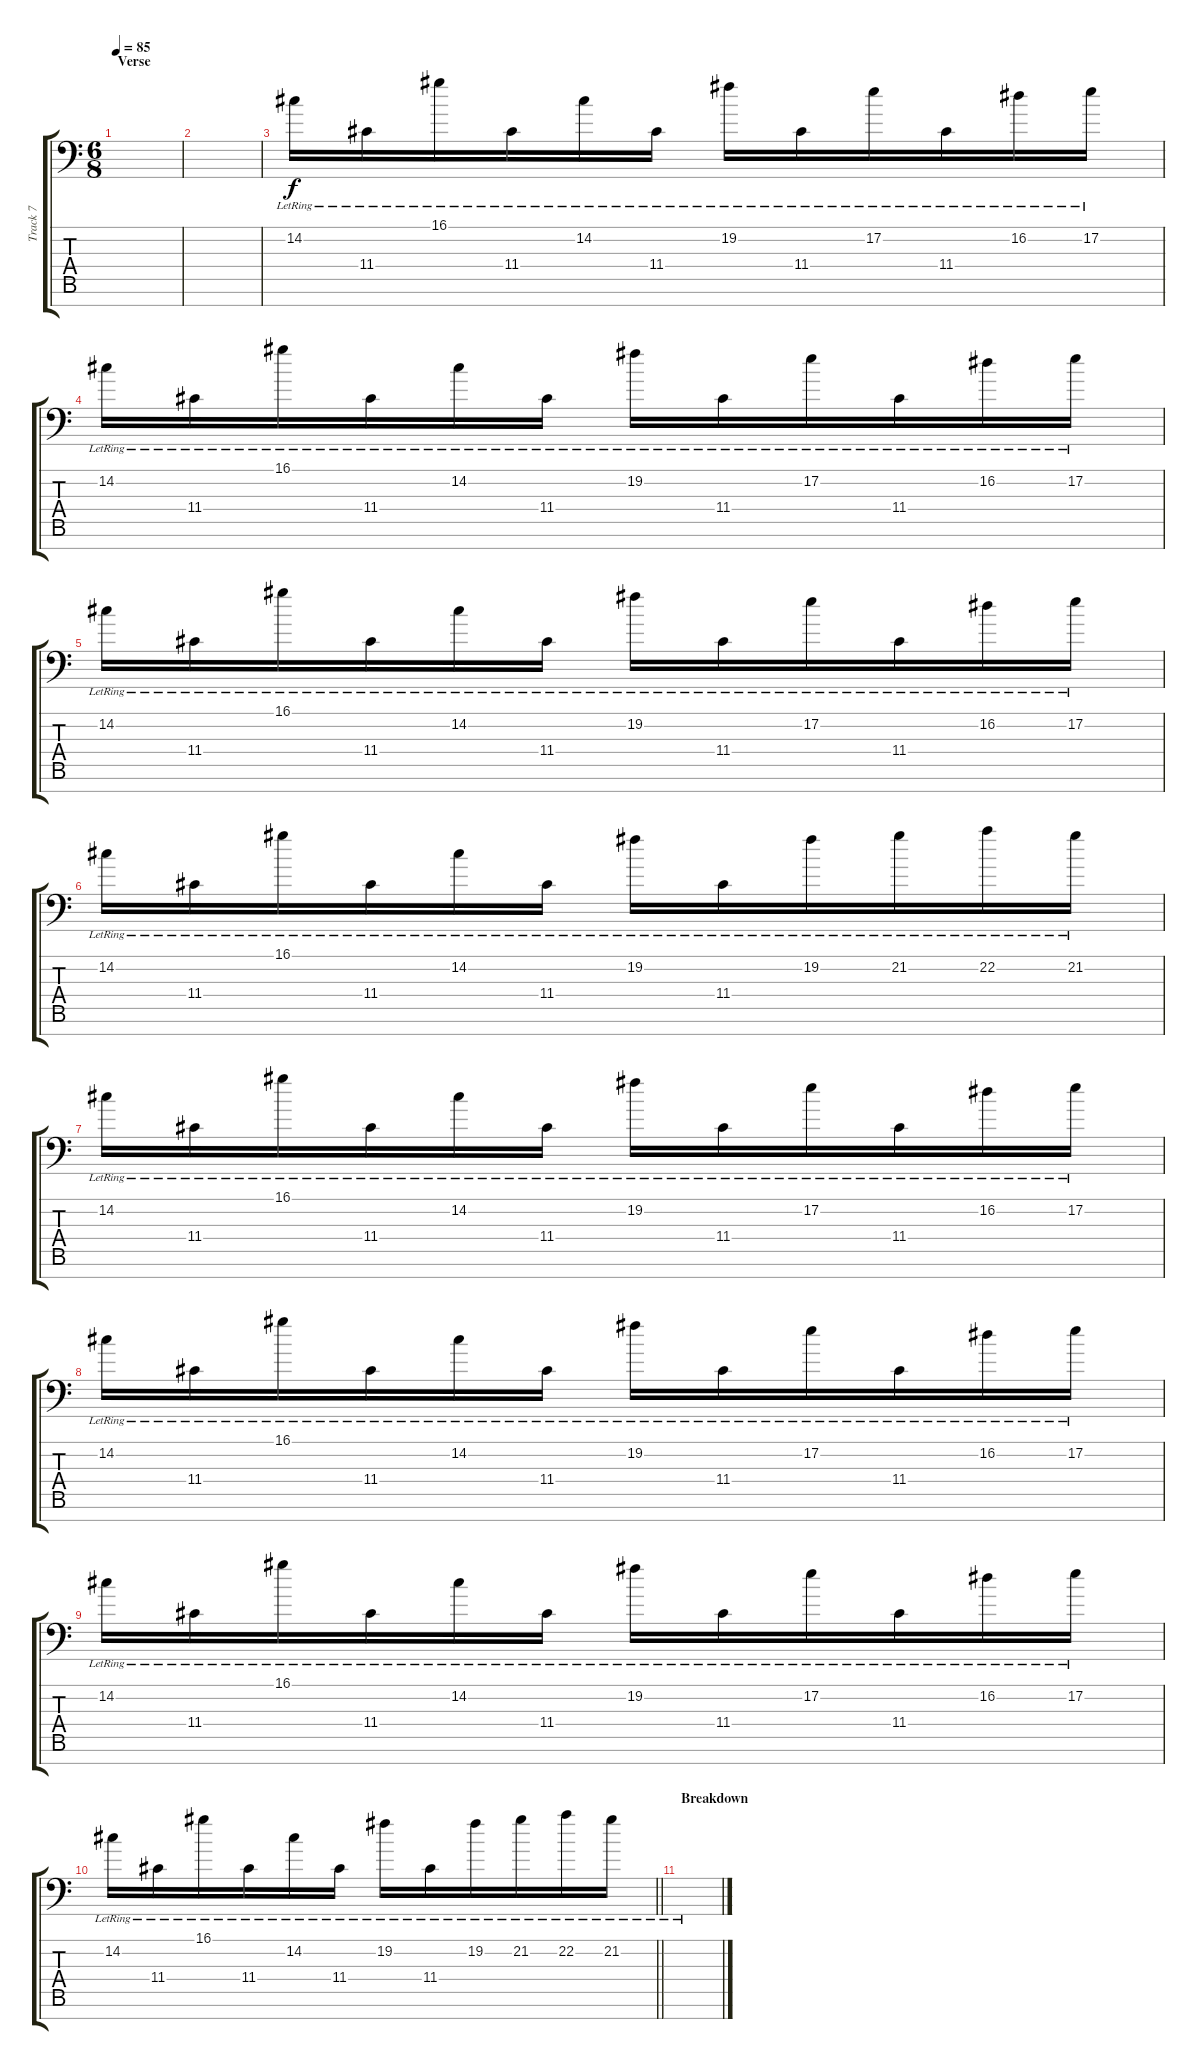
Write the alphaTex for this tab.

\track ("Track 7" "Track 7") {instrument choiraahs}
\staff {score tabs}
\tuning (E4 B3 G3 D3 A2 E2 C-1) {hide}
\ts (6 8)
\section ("" "Verse")
\tempo 85
\clef f4
\ks c
|
|
14.2{lr}.16{volume 15 instrument fx7echoes} 11.4{lr}.16 16.1{lr}.16 11.4{lr}.16 14.2{lr}.16 11.4{lr}.16 19.2{lr}.16 11.4{lr}.16 17.2{lr}.16 11.4{lr}.16 16.2{lr}.16 17.2{lr}.16 |
14.2{lr}.16{instrument fx7echoes} 11.4{lr}.16 16.1{lr}.16 11.4{lr}.16 14.2{lr}.16 11.4{lr}.16 19.2{lr}.16 11.4{lr}.16 17.2{lr}.16 11.4{lr}.16 16.2{lr}.16 17.2{lr}.16 |
14.2{lr}.16{instrument fx7echoes} 11.4{lr}.16 16.1{lr}.16 11.4{lr}.16 14.2{lr}.16 11.4{lr}.16 19.2{lr}.16 11.4{lr}.16 17.2{lr}.16 11.4{lr}.16 16.2{lr}.16 17.2{lr}.16 |
14.2{lr}.16{instrument fx7echoes} 11.4{lr}.16 16.1{lr}.16 11.4{lr}.16 14.2{lr}.16 11.4{lr}.16 19.2{lr}.16 11.4{lr}.16 19.2{lr}.16 21.2{lr}.16 22.2{lr}.16 21.2{lr}.16 |
14.2{lr}.16{instrument fx7echoes} 11.4{lr}.16 16.1{lr}.16 11.4{lr}.16 14.2{lr}.16 11.4{lr}.16 19.2{lr}.16 11.4{lr}.16 17.2{lr}.16 11.4{lr}.16 16.2{lr}.16 17.2{lr}.16 |
14.2{lr}.16{instrument fx7echoes} 11.4{lr}.16 16.1{lr}.16 11.4{lr}.16 14.2{lr}.16 11.4{lr}.16 19.2{lr}.16 11.4{lr}.16 17.2{lr}.16 11.4{lr}.16 16.2{lr}.16 17.2{lr}.16 |
14.2{lr}.16{instrument fx7echoes} 11.4{lr}.16 16.1{lr}.16 11.4{lr}.16 14.2{lr}.16 11.4{lr}.16 19.2{lr}.16 11.4{lr}.16 17.2{lr}.16 11.4{lr}.16 16.2{lr}.16 17.2{lr}.16 |
\barLineRight lightlight
14.2{lr}.16{instrument fx7echoes} 11.4{lr}.16 16.1{lr}.16 11.4{lr}.16 14.2{lr}.16 11.4{lr}.16 19.2{lr}.16 11.4{lr}.16 19.2{lr}.16 21.2{lr}.16 22.2{lr}.16 21.2{lr}.16 |
\section ("" "Breakdown")
